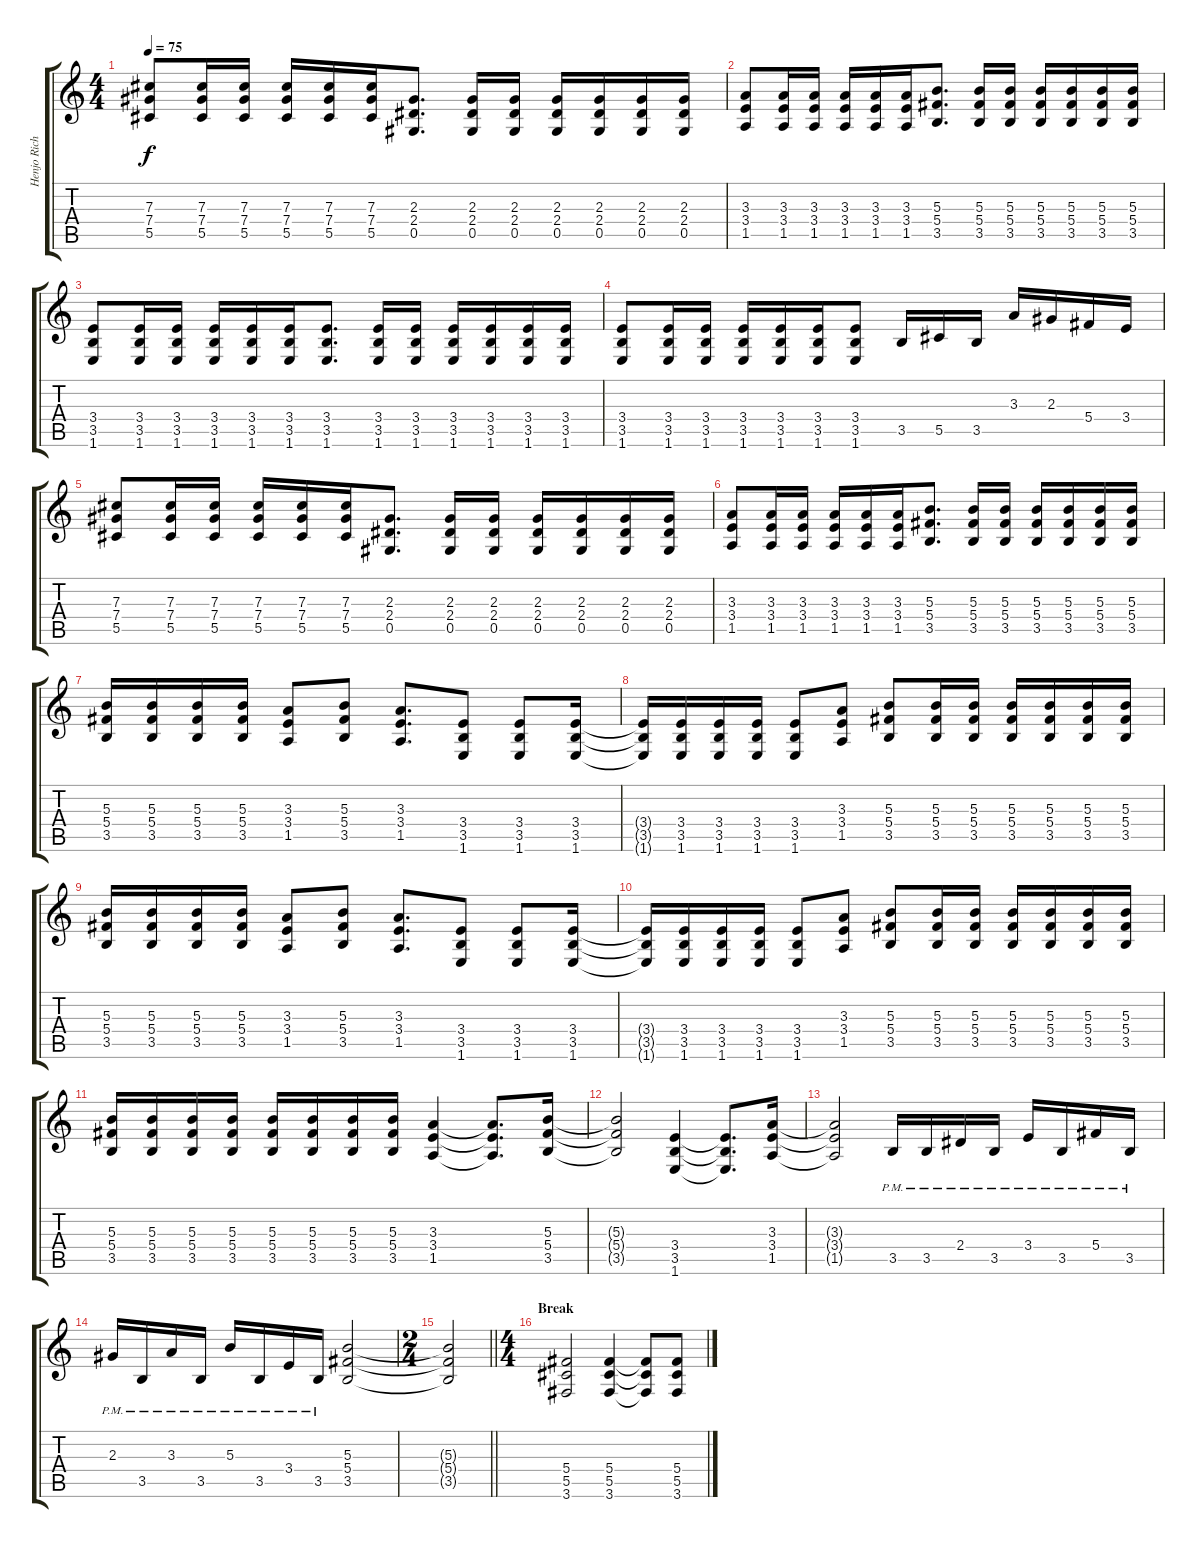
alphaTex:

\track ("Henjo Richter (Guitar)" "Henjo Rich") {instrument distortionguitar}
\staff {score tabs}
\tuning (Eb4 Bb3 Gb3 Db3 Ab2 Eb2) {hide}
\ts (4 4)
\tempo 75
\clef g2
\ks c
(7.3 7.4 5.5).8{dy f} (7.3 7.4 5.5).16 (7.3 7.4 5.5).16 (7.3 7.4 5.5).16 (7.3 7.4 5.5).16 (7.3 7.4 5.5).16 (2.3 2.4 0.5).8{d} (2.3 2.4 0.5).16 (2.3 2.4 0.5).16 (2.3 2.4 0.5).16 (2.3 2.4 0.5).16 (2.3 2.4 0.5).16 (2.3 2.4 0.5).16 |
(3.3 3.4 1.5).8 (3.3 3.4 1.5).16 (3.3 3.4 1.5).16 (3.3 3.4 1.5).16 (3.3 3.4 1.5).16 (3.3 3.4 1.5).16 (5.3 5.4 3.5).8{d} (5.3 5.4 3.5).16 (5.3 5.4 3.5).16 (5.3 5.4 3.5).16 (5.3 5.4 3.5).16 (5.3 5.4 3.5).16 (5.3 5.4 3.5).16 |
(3.4 3.5 1.6).8 (3.4 3.5 1.6).16 (3.4 3.5 1.6).16 (3.4 3.5 1.6).16 (3.4 3.5 1.6).16 (3.4 3.5 1.6).16 (3.4 3.5 1.6).8{d} (3.4 3.5 1.6).16 (3.4 3.5 1.6).16 (3.4 3.5 1.6).16 (3.4 3.5 1.6).16 (3.4 3.5 1.6).16 (3.4 3.5 1.6).16 |
(3.4 3.5 1.6).8 (3.4 3.5 1.6).16 (3.4 3.5 1.6).16 (3.4 3.5 1.6).16 (3.4 3.5 1.6).16 (3.4 3.5 1.6).16 (3.4 3.5 1.6).8 3.5.16 5.5.16 3.5.16 3.3.16 2.3.16 5.4.16 3.4.16 |
(7.3 7.4 5.5).8 (7.3 7.4 5.5).16 (7.3 7.4 5.5).16 (7.3 7.4 5.5).16 (7.3 7.4 5.5).16 (7.3 7.4 5.5).16 (2.3 2.4 0.5).8{d} (2.3 2.4 0.5).16 (2.3 2.4 0.5).16 (2.3 2.4 0.5).16 (2.3 2.4 0.5).16 (2.3 2.4 0.5).16 (2.3 2.4 0.5).16 |
(3.3 3.4 1.5).8 (3.3 3.4 1.5).16 (3.3 3.4 1.5).16 (3.3 3.4 1.5).16 (3.3 3.4 1.5).16 (3.3 3.4 1.5).16 (5.3 5.4 3.5).8{d} (5.3 5.4 3.5).16 (5.3 5.4 3.5).16 (5.3 5.4 3.5).16 (5.3 5.4 3.5).16 (5.3 5.4 3.5).16 (5.3 5.4 3.5).16 |
(5.3 5.4 3.5).16 (5.3 5.4 3.5).16 (5.3 5.4 3.5).16 (5.3 5.4 3.5).16 (3.3 3.4 1.5).8 (5.3 5.4 3.5).8 (3.3 3.4 1.5).8{d} (3.4 3.5 1.6).8 (3.4 3.5 1.6).8 (3.4 3.5 1.6).16 |
(3.4{t} 3.5{t} 1.6{t}).16 (3.4 3.5 1.6).16 (3.4 3.5 1.6).16 (3.4 3.5 1.6).16 (3.4 3.5 1.6).8 (3.3 3.4 1.5).8 (5.3 5.4 3.5).8 (5.3 5.4 3.5).16 (5.3 5.4 3.5).16 (5.3 5.4 3.5).16 (5.3 5.4 3.5).16 (5.3 5.4 3.5).16 (5.3 5.4 3.5).16 |
(5.3 5.4 3.5).16 (5.3 5.4 3.5).16 (5.3 5.4 3.5).16 (5.3 5.4 3.5).16 (3.3 3.4 1.5).8 (5.3 5.4 3.5).8 (3.3 3.4 1.5).8{d} (3.4 3.5 1.6).8 (3.4 3.5 1.6).8 (3.4 3.5 1.6).16 |
(3.4{t} 3.5{t} 1.6{t}).16 (3.4 3.5 1.6).16 (3.4 3.5 1.6).16 (3.4 3.5 1.6).16 (3.4 3.5 1.6).8 (3.3 3.4 1.5).8 (5.3 5.4 3.5).8 (5.3 5.4 3.5).16 (5.3 5.4 3.5).16 (5.3 5.4 3.5).16 (5.3 5.4 3.5).16 (5.3 5.4 3.5).16 (5.3 5.4 3.5).16 |
(5.3 5.4 3.5).16 (5.3 5.4 3.5).16 (5.3 5.4 3.5).16 (5.3 5.4 3.5).16 (5.3 5.4 3.5).16 (5.3 5.4 3.5).16 (5.3 5.4 3.5).16 (5.3 5.4 3.5).16 (3.3 3.4 1.5).4 (3.3{t} 3.4{t} 1.5{t}).8{d} (5.3 5.4 3.5).16 |
(5.3{t} 5.4{t} 3.5{t}).2 (3.4 3.5 1.6).4 (3.4{t} 3.5{t} 1.6{t}).8{d} (3.3 3.4 1.5).16 |
(3.3{t} 3.4{t} 1.5{t}).2 3.5{pm}.16 3.5{pm}.16 2.4{pm}.16 3.5{pm}.16 3.4{pm}.16 3.5{pm}.16 5.4{pm}.16 3.5{pm}.16 |
2.3{pm}.16 3.5{pm}.16 3.3{pm}.16 3.5{pm}.16 5.3{pm}.16 3.5{pm}.16 3.4{pm}.16 3.5{pm}.16 (5.3 5.4 3.5).2 |
\ts (2 4)
\barLineRight lightlight
(5.3{t} 5.4{t} 3.5{t}).2 |
\ts (4 4)
\section ("" "Break")
(5.4 5.5 3.6).2 (5.4 5.5 3.6).4 (5.4{t} 5.5{t} 3.6{t}).8 (5.4 5.5 3.6).8
